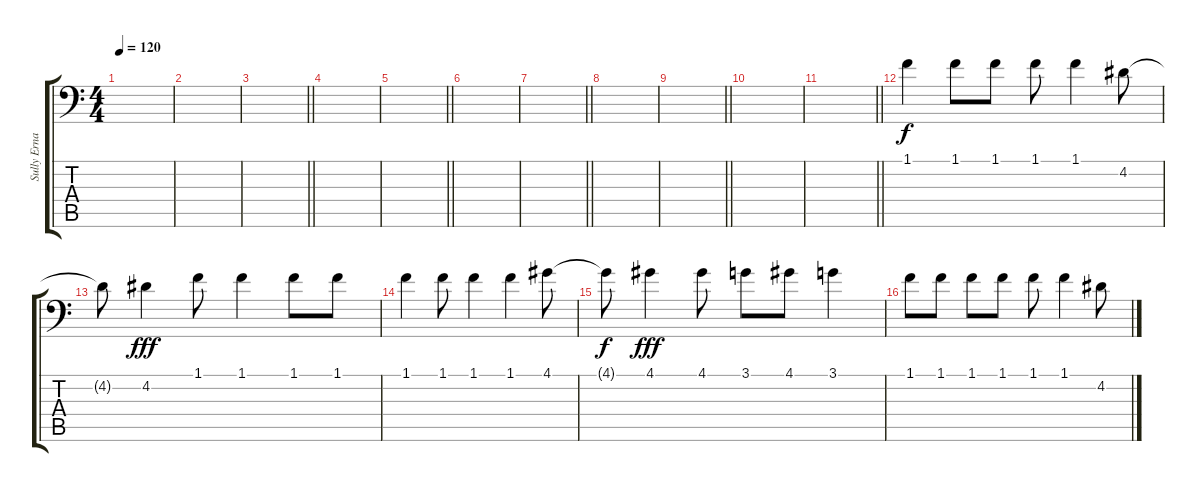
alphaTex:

\track ("Sully Erna [Voice]" "Sully Erna") {instrument overdrivenguitar}
\staff {score tabs}
\tuning (E3 B2 G2 D2 A1 D1) {hide}
\ts (4 4)
\tempo 120
\clef f4
\ks c
|
|
\barLineRight lightlight
|
|
\barLineRight lightlight
|
|
\barLineRight lightlight
|
|
\barLineRight lightlight
|
|
\barLineRight lightlight
|
1.1.4 1.1.8 1.1.8 1.1.8 1.1.4 4.2.8 |
4.2{t}.8{dy f} 4.2.4{dy fff} 1.1.8 1.1.4 1.1.8 1.1.8 |
1.1.4 1.1.8 1.1.4 1.1.4 4.1.8 |
4.1{t}.8{dy f} 4.1.4{dy fff} 4.1.8 3.1.8 4.1.8 3.1.4 |
1.1.8 1.1.8 1.1.8 1.1.8 1.1.8 1.1.4 4.2.8
